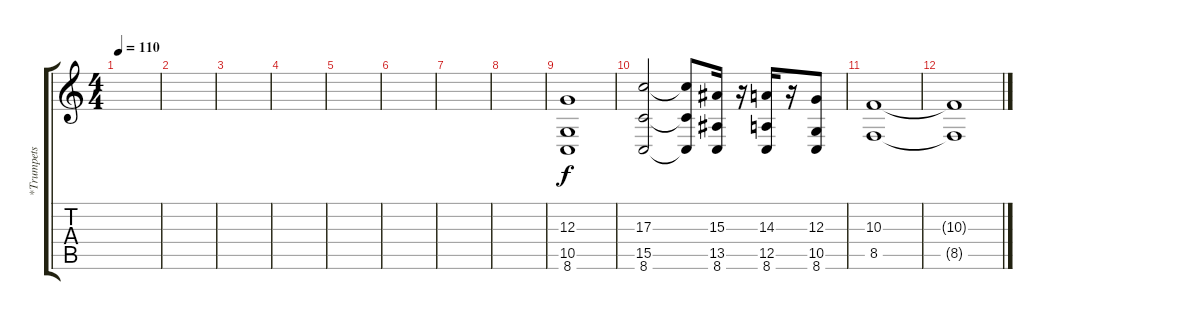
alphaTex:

\track ("*Trumpets" "*Trumpets") {instrument trumpet}
\staff {score tabs}
\tuning (E4 B3 G3 D3 A2 E2) {hide}
\ts (4 4)
\tempo 110
\clef g2
\ks c
|
|
|
|
|
|
|
|
(12.3 10.5 8.6).1 |
(17.3 15.5 8.6).2 (17.3{t} 15.5{t} 8.6{t}).8 (15.3 13.5 8.6).16 r.16 (14.3 12.5 8.6).16 r.16 (12.3 10.5 8.6).8 |
(10.3 8.5).1{volume 0} |
(10.3{t} 8.5{t}).1
